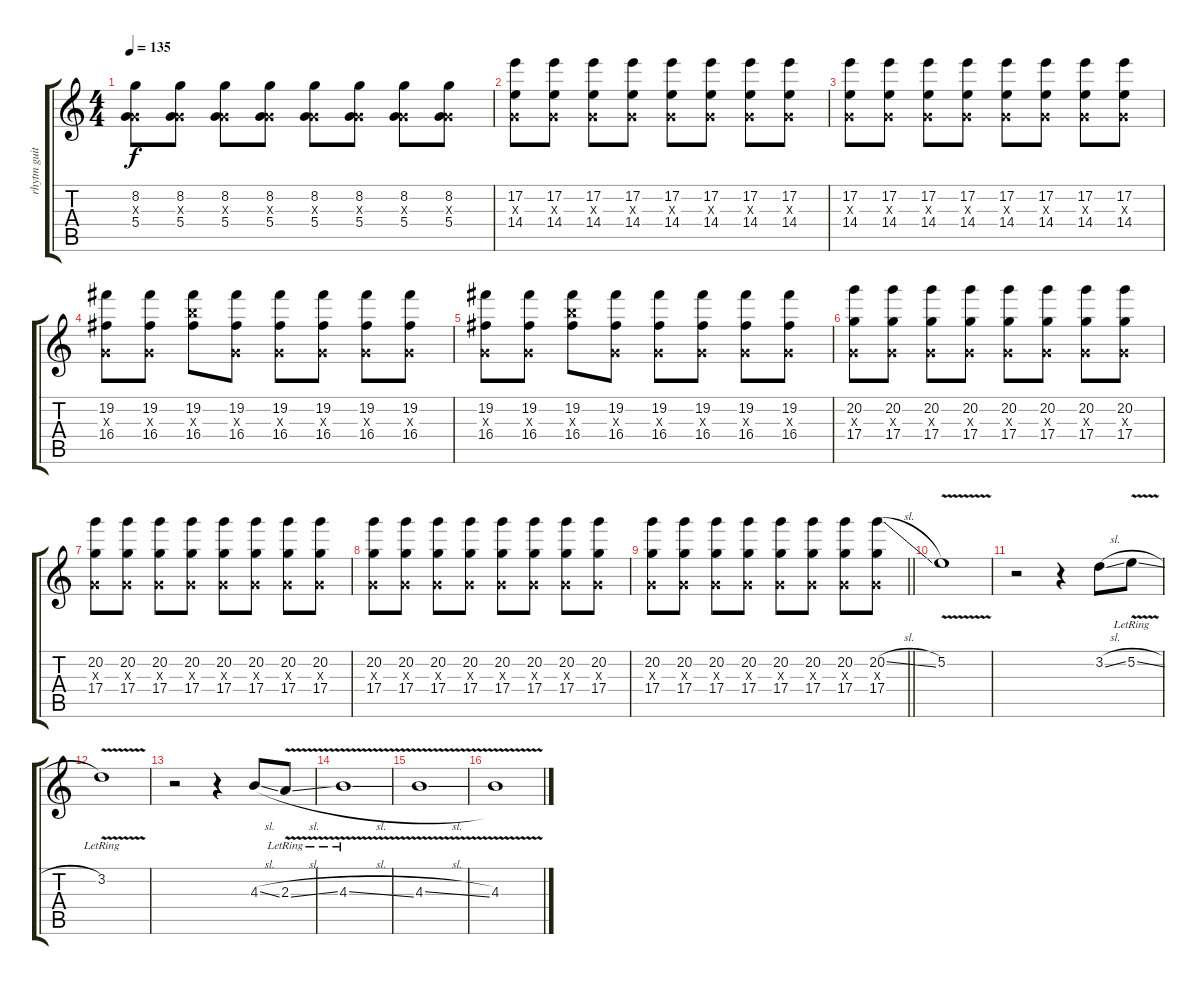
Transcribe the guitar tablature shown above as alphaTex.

\track ("rhytm guitar (uki)" "rhytm guit") {instrument distortionguitar}
\staff {score tabs}
\tuning (E4 B3 G3 D3 A2 E2) {hide}
\ts (4 4)
\tempo 135
\clef g2
\ks c
(8.2 0.3{x} 5.4).8{dy f} (8.2 0.3{x} 5.4).8 (8.2 0.3{x} 5.4).8 (8.2 0.3{x} 5.4).8 (8.2 0.3{x} 5.4).8 (8.2 0.3{x} 5.4).8 (8.2 0.3{x} 5.4).8 (8.2 0.3{x} 5.4).8 |
(17.2 0.3{x} 14.4).8 (17.2 0.3{x} 14.4).8 (17.2 0.3{x} 14.4).8 (17.2 0.3{x} 14.4).8 (17.2 0.3{x} 14.4).8 (17.2 0.3{x} 14.4).8 (17.2 0.3{x} 14.4).8 (17.2 0.3{x} 14.4).8 |
(17.2 0.3{x} 14.4).8 (17.2 0.3{x} 14.4).8 (17.2 0.3{x} 14.4).8 (17.2 0.3{x} 14.4).8 (17.2 0.3{x} 14.4).8 (17.2 0.3{x} 14.4).8 (17.2 0.3{x} 14.4).8 (17.2 0.3{x} 14.4).8 |
(19.2 0.3{x} 16.4).8 (19.2 0.3{x} 16.4).8 (19.2 16.3{x} 16.4).8 (19.2 0.3{x} 16.4).8 (19.2 0.3{x} 16.4).8 (19.2 0.3{x} 16.4).8 (19.2 0.3{x} 16.4).8 (19.2 0.3{x} 16.4).8 |
(19.2 0.3{x} 16.4).8 (19.2 0.3{x} 16.4).8 (19.2 16.3{x} 16.4).8 (19.2 0.3{x} 16.4).8 (19.2 0.3{x} 16.4).8 (19.2 0.3{x} 16.4).8 (19.2 0.3{x} 16.4).8 (19.2 0.3{x} 16.4).8 |
(20.2 0.3{x} 17.4).8 (20.2 0.3{x} 17.4).8 (20.2 0.3{x} 17.4).8 (20.2 0.3{x} 17.4).8 (20.2 0.3{x} 17.4).8 (20.2 0.3{x} 17.4).8 (20.2 0.3{x} 17.4).8 (20.2 0.3{x} 17.4).8 |
(20.2 0.3{x} 17.4).8 (20.2 0.3{x} 17.4).8 (20.2 0.3{x} 17.4).8 (20.2 0.3{x} 17.4).8 (20.2 0.3{x} 17.4).8 (20.2 0.3{x} 17.4).8 (20.2 0.3{x} 17.4).8 (20.2 0.3{x} 17.4).8 |
(20.2 0.3{x} 17.4).8 (20.2 0.3{x} 17.4).8 (20.2 0.3{x} 17.4).8 (20.2 0.3{x} 17.4).8 (20.2 0.3{x} 17.4).8 (20.2 0.3{x} 17.4).8 (20.2 0.3{x} 17.4).8 (20.2 0.3{x} 17.4).8 |
\barLineRight lightlight
(20.2 0.3{x} 17.4).8 (20.2 0.3{x} 17.4).8 (20.2 0.3{x} 17.4).8 (20.2 0.3{x} 17.4).8 (20.2 0.3{x} 17.4).8 (20.2 0.3{x} 17.4).8 (20.2 0.3{x} 17.4).8 (20.2{sl} 0.3{x} 17.4).8 |
5.2{v}.1 |
r.2 r.4 3.2{sl}.8 5.2{v sl lr}.8 |
3.2{v lr}.1 |
r.2 r.4 4.3{sl}.8 2.3{v sl lr}.8 |
4.3{v sl lr}.1 |
4.3{v sl}.1 |
4.3{v}.1
